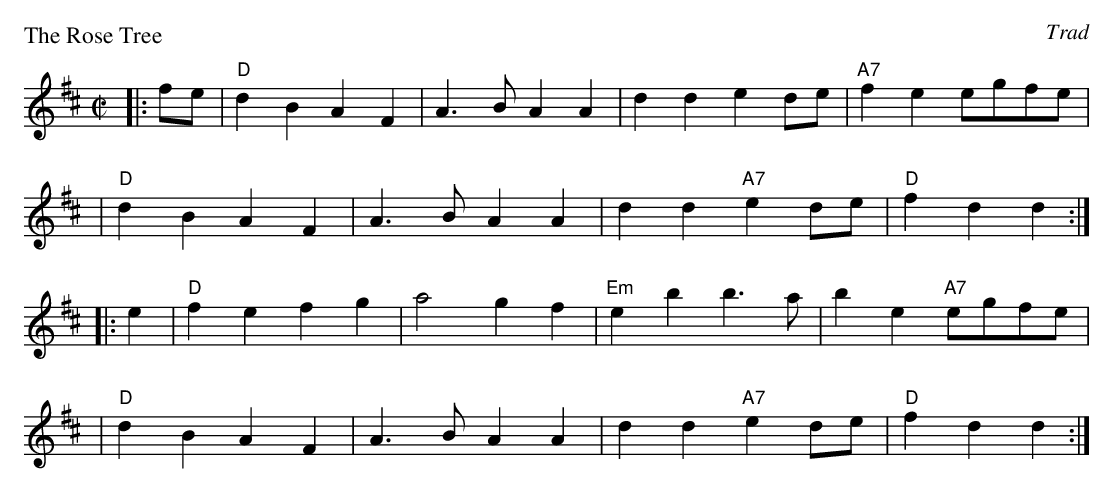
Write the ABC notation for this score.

X:1
P: The Rose Tree
O: Trad
M: C|
L: 1/4
K: D
|: f/e/ \
| "D"dB AF | A>B AA | dd ed/e/ | "A7"fe e/g/f/e/ |
| "D"dB AF | A>B AA | dd "A7"ed/e/ | "D"fd d :|
|: e \
| "D"fe fg | a2 gf | "Em"eb b>a | be "A7"e/g/f/e/ |
| "D"dB A F | A>B AA | dd "A7"ed/e/ | "D"fd d :|
